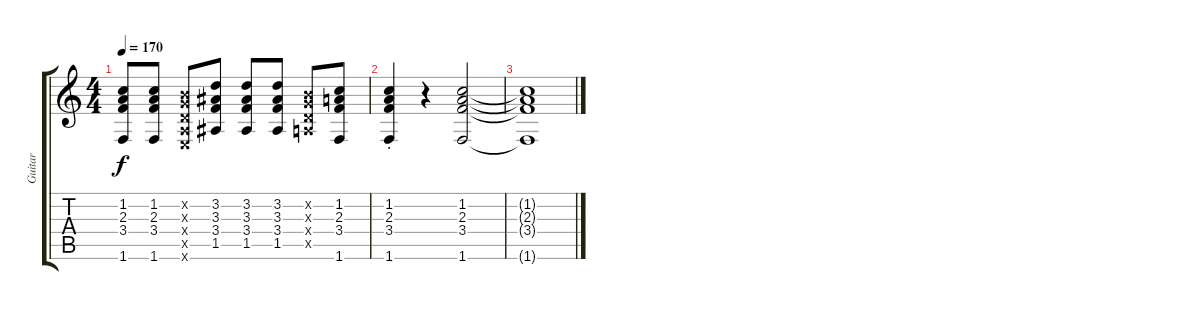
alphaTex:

\track ("Guitar" "Guitar") {instrument acousticguitarsteel}
\staff {score tabs}
\tuning (E4 B3 G3 D3 A2 E2) {hide}
\ts (4 4)
\tempo 170
\clef g2
\ks c
(1.2 2.3 3.4 1.6).8{dy f} (1.2 2.3 3.4 1.6).8 (0.2{x} 0.3{x} 0.4{x} 0.5{x} 0.6{x}).8 (3.2 3.3 3.4 1.5).8 (3.2 3.3 3.4 1.5).8 (3.2 3.3 3.4 1.5).8 (0.2{x} 0.3{x} 0.4{x} 0.5{x}).8 (1.2 2.3 3.4 1.6).8 |
(1.2{st} 2.3{st} 3.4{st} 1.6{st}).4 r.4 (1.2 2.3 3.4 1.6).2 |
(1.2{t} 2.3{t} 3.4{t} 1.6{t}).1
